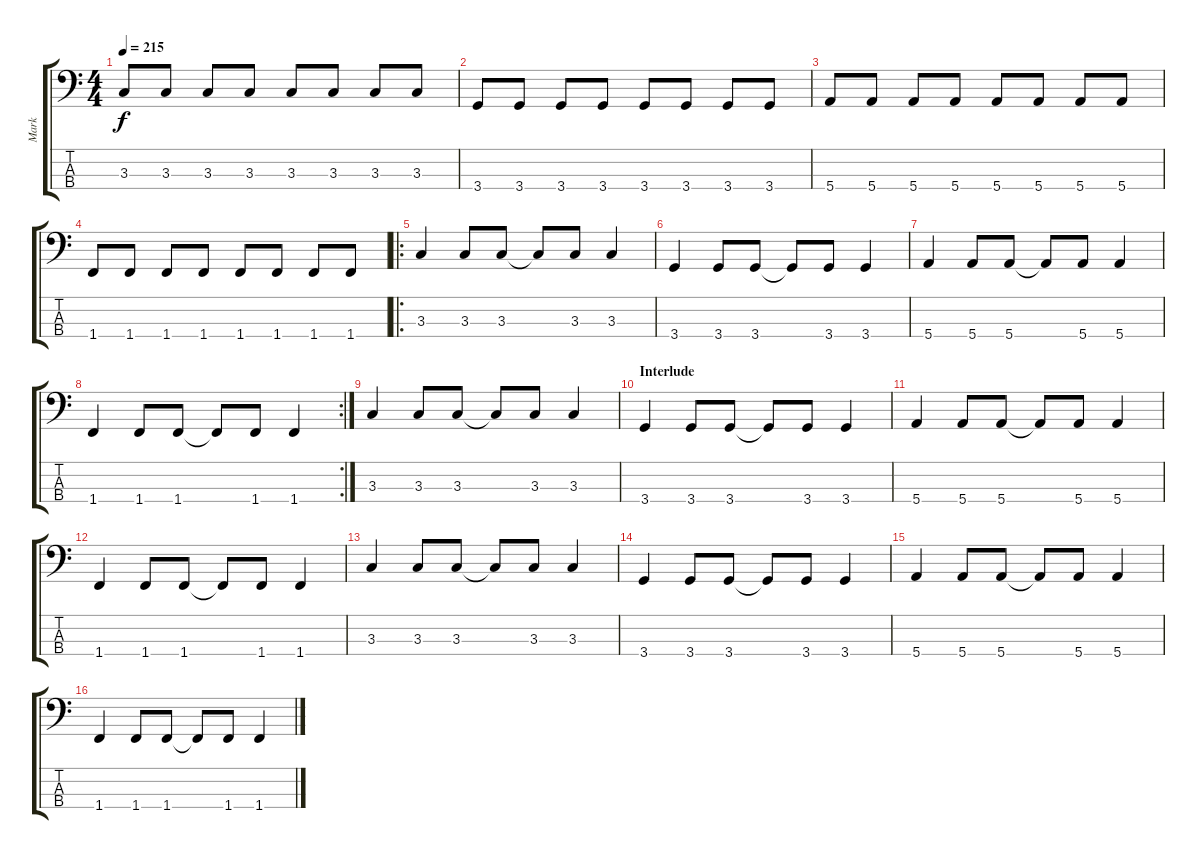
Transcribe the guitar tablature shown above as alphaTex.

\track ("Mark" "Mark") {instrument acousticguitarnylon}
\staff {score tabs}
\tuning (G2 D2 A1 E1) {hide}
\ts (4 4)
\tempo 215
\clef f4
\ks c
3.3.8{dy f} 3.3.8 3.3.8 3.3.8 3.3.8 3.3.8 3.3.8 3.3.8 |
3.4.8 3.4.8 3.4.8 3.4.8 3.4.8 3.4.8 3.4.8 3.4.8 |
5.4.8 5.4.8 5.4.8 5.4.8 5.4.8 5.4.8 5.4.8 5.4.8 |
1.4.8 1.4.8 1.4.8 1.4.8 1.4.8 1.4.8 1.4.8 1.4.8 |
\ro
3.3.4 3.3.8 3.3.8 3.3{t}.8 3.3.8 3.3.4 |
3.4.4 3.4.8 3.4.8 3.4{t}.8 3.4.8 3.4.4 |
5.4.4 5.4.8 5.4.8 5.4{t}.8 5.4.8 5.4.4 |
\rc 2
1.4.4 1.4.8 1.4.8 1.4{t}.8 1.4.8 1.4.4 |
3.3.4 3.3.8 3.3.8 3.3{t}.8 3.3.8 3.3.4 |
\section ("" "Interlude")
3.4.4 3.4.8 3.4.8 3.4{t}.8 3.4.8 3.4.4 |
5.4.4 5.4.8 5.4.8 5.4{t}.8 5.4.8 5.4.4 |
1.4.4 1.4.8 1.4.8 1.4{t}.8 1.4.8 1.4.4 |
3.3.4 3.3.8 3.3.8 3.3{t}.8 3.3.8 3.3.4 |
3.4.4 3.4.8 3.4.8 3.4{t}.8 3.4.8 3.4.4 |
5.4.4 5.4.8 5.4.8 5.4{t}.8 5.4.8 5.4.4 |
1.4.4 1.4.8 1.4.8 1.4{t}.8 1.4.8 1.4.4
